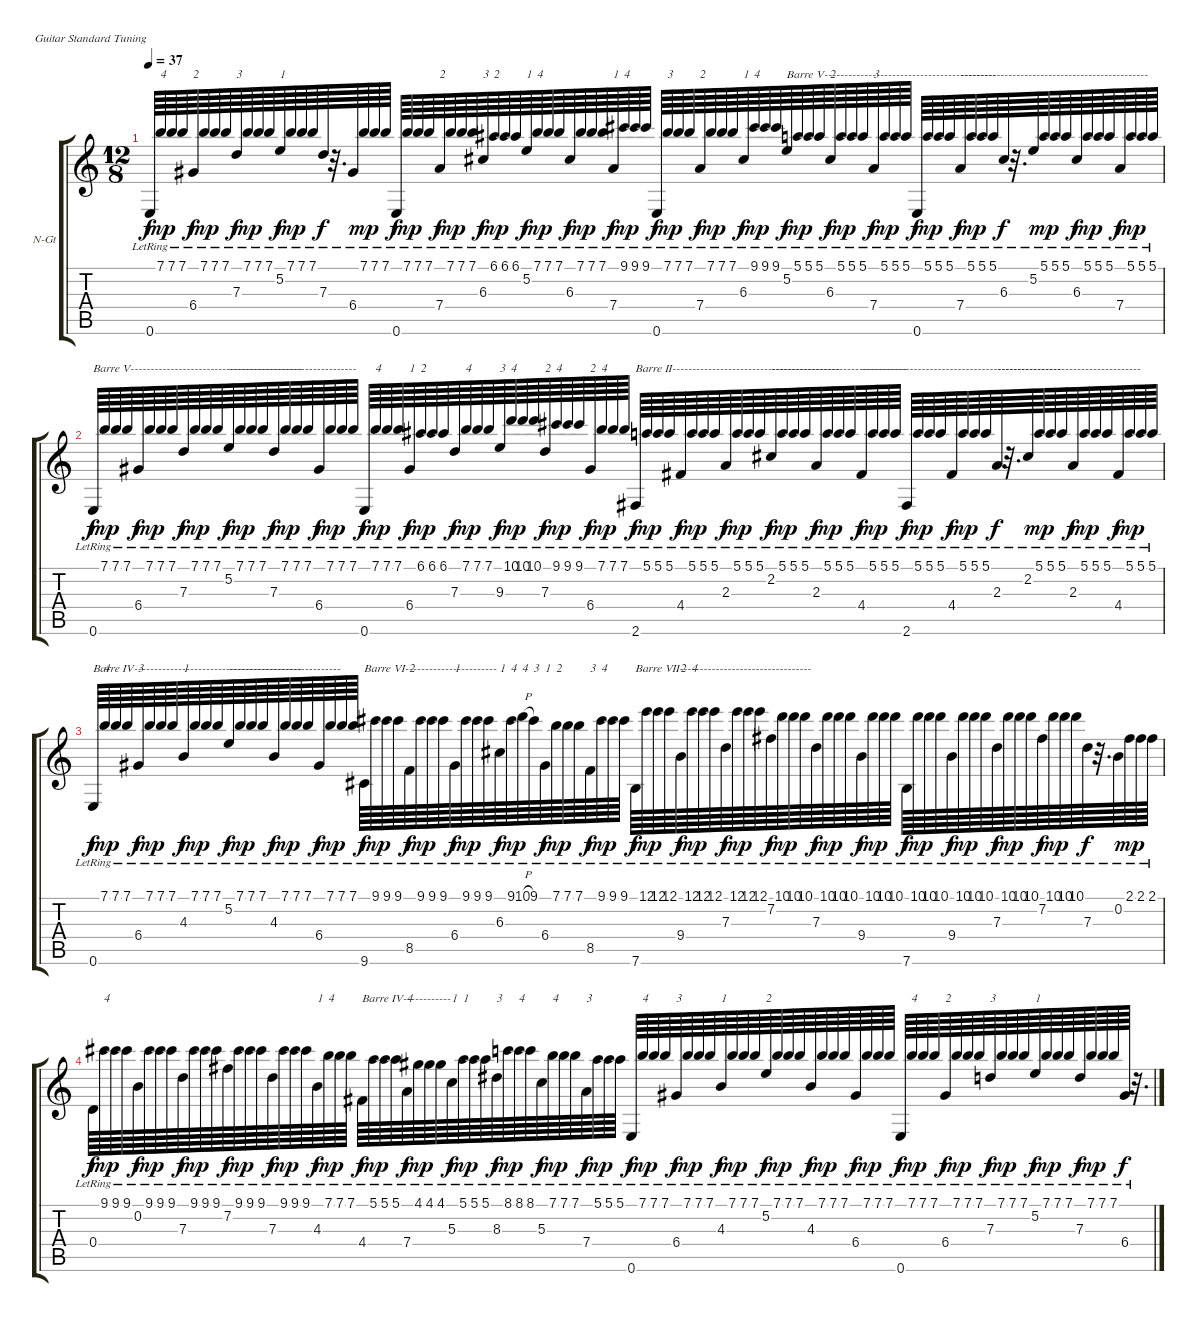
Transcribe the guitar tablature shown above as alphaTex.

\bracketExtendMode groupsimilarinstruments
\firstSystemTrackNameOrientation horizontal
\otherSystemsTrackNameOrientation horizontal
\track ("Guitar" "N-Gt") {instrument acousticguitarnylon}
\staff {score tabs}
\tuning (E4 B3 G3 D3 A2 E2)
\ts (12 8)
\tempo 37
\clef g2
\ks c
0.6{lr}.64{dy f} 7.1{lr}.64{txt "4" dy mp} 7.1{lr}.64 7.1{lr}.64 6.4{lr}.64{txt "2" dy f} 7.1{lr}.64{dy mp} 7.1{lr}.64 7.1{lr}.64 7.3{lr}.64{txt "3" dy f} 7.1{lr}.64{dy mp} 7.1{lr}.64 7.1{lr}.64 5.2{lr}.64{txt "1" dy f} 7.1{lr}.64{dy mp} 7.1{lr}.64 7.1{lr}.64 7.3{lr}.64{dy f} r.32{d} 6.4{lr}.64 7.1{lr}.64{dy mp} 7.1{lr}.64 7.1{lr}.64 0.6{lr}.64{dy f} 7.1{lr}.64{dy mp} 7.1{lr}.64 7.1{lr}.64 7.4{lr}.64{txt "2" dy f} 7.1{lr}.64{dy mp} 7.1{lr}.64 7.1{lr}.64 6.3{lr}.64{txt "3" dy f} 6.1{lr}.64{txt "2" dy mp} 6.1{lr}.64 6.1{lr}.64 5.2{lr}.64{txt "1" dy f} 7.1{lr}.64{txt "4" dy mp} 7.1{lr}.64 7.1{lr}.64 6.3{lr}.64{dy f} 7.1{lr}.64{dy mp} 7.1{lr}.64 7.1{lr}.64 7.4{lr}.64{txt "1" dy f} 9.1{lr}.64{txt "4" dy mp} 9.1{lr}.64 9.1{lr}.64 0.6{lr}.64{dy f} 7.1{lr}.64{txt "3" dy mp} 7.1{lr}.64 7.1{lr}.64 7.4{lr}.64{txt "2" dy f} 7.1{lr}.64{dy mp} 7.1{lr}.64 7.1{lr}.64 6.3{lr}.64{txt "1" dy f} 9.1{lr}.64{txt "4" dy mp} 9.1{lr}.64 9.1{lr}.64 5.2{lr}.64{txt "Barre V-------------------------------------------" dy f} 5.1{lr}.64{dy mp} 5.1{lr}.64 5.1{lr}.64 6.3{lr}.64{txt "2" dy f} 5.1{lr}.64{dy mp} 5.1{lr}.64 5.1{lr}.64 7.4{lr}.64{txt "3" dy f} 5.1{lr}.64{dy mp} 5.1{lr}.64 5.1{lr}.64 0.6{lr}.64{dy f} 5.1{lr}.64{dy mp} 5.1{lr}.64 5.1{lr}.64 7.4{lr}.64{txt "-----------------------------------------------" dy f} 5.1{lr}.64{dy mp} 5.1{lr}.64 5.1{lr}.64 6.3{lr}.64{dy f} r.32{d} 5.2{lr}.64 5.1{lr}.64{dy mp} 5.1{lr}.64 5.1{lr}.64 6.3{lr}.64{dy f} 5.1{lr}.64{dy mp} 5.1{lr}.64 5.1{lr}.64 7.4{lr}.64{dy f} 5.1{lr}.64{dy mp} 5.1{lr}.64 5.1{lr}.64 |
0.6{lr}.64{txt "Barre V-------------------------------------------" dy f} 7.1{lr}.64{dy mp} 7.1{lr}.64 7.1{lr}.64 6.4{lr}.64{dy f} 7.1{lr}.64{dy mp} 7.1{lr}.64 7.1{lr}.64 7.3{lr}.64{dy f} 7.1{lr}.64{dy mp} 7.1{lr}.64 7.1{lr}.64 5.2{lr}.64{txt "--------------------------------" dy f} 7.1{lr}.64{dy mp} 7.1{lr}.64 7.1{lr}.64 7.3{lr}.64{dy f} 7.1{lr}.64{dy mp} 7.1{lr}.64 7.1{lr}.64 6.4{lr}.64{dy f} 7.1{lr}.64{dy mp} 7.1{lr}.64 7.1{lr}.64 0.6{lr}.64{dy f} 7.1{lr}.64{txt "4" dy mp} 7.1{lr}.64 7.1{lr}.64 6.4{lr}.64{txt "1" dy f} 6.1{lr}.64{txt "2" dy mp} 6.1{lr}.64 6.1{lr}.64 7.3{lr}.64{dy f} 7.1{lr}.64{txt "4" dy mp} 7.1{lr}.64 7.1{lr}.64 9.3{lr}.64{txt "3" dy f} 10.1{lr}.64{txt "4" dy mp} 10.1{lr}.64 10.1{lr}.64 7.3{lr}.64{txt "2" dy f} 9.1{lr}.64{txt "4" dy mp} 9.1{lr}.64 9.1{lr}.64 6.4{lr}.64{txt "2" dy f} 7.1{lr}.64{txt "4" dy mp} 7.1{lr}.64 7.1{lr}.64 2.6{lr}.64{txt "Barre II------------------------------------------" dy f} 5.1{lr}.64{dy mp} 5.1{lr}.64 5.1{lr}.64 4.4{lr}.64{dy f} 5.1{lr}.64{dy mp} 5.1{lr}.64 5.1{lr}.64 2.3{lr}.64{dy f} 5.1{lr}.64{dy mp} 5.1{lr}.64 5.1{lr}.64 2.2{lr}.64{txt "----------------------------------" dy f} 5.1{lr}.64{dy mp} 5.1{lr}.64 5.1{lr}.64 2.3{lr}.64{dy f} 5.1{lr}.64{dy mp} 5.1{lr}.64 5.1{lr}.64 4.4{lr}.64{txt "--------------------------------------------------" dy f} 5.1{lr}.64{dy mp} 5.1{lr}.64 5.1{lr}.64 2.6{lr}.64{dy f} 5.1{lr}.64{dy mp} 5.1{lr}.64 5.1{lr}.64 4.4{lr}.64{dy f} 5.1{lr}.64{dy mp} 5.1{lr}.64 5.1{lr}.64 2.3{lr}.64{txt "------------------------------------" dy f} r.32{d} 2.2{lr}.64 5.1{lr}.64{dy mp} 5.1{lr}.64 5.1{lr}.64 2.3{lr}.64{dy f} 5.1{lr}.64{dy mp} 5.1{lr}.64 5.1{lr}.64 4.4{lr}.64{dy f} 5.1{lr}.64{dy mp} 5.1{lr}.64 5.1{lr}.64 |
0.6{lr}.64{txt "Barre IV------------------------------------------" dy f} 7.1{lr}.64{txt "4" dy mp} 7.1{lr}.64 7.1{lr}.64 6.4{lr}.64{txt "3" dy f} 7.1{lr}.64{dy mp} 7.1{lr}.64 7.1{lr}.64 4.3{lr}.64{txt "1" dy f} 7.1{lr}.64{dy mp} 7.1{lr}.64 7.1{lr}.64 5.2{lr}.64{txt "----------------------------" dy f} 7.1{lr}.64{dy mp} 7.1{lr}.64 7.1{lr}.64 4.3{lr}.64{dy f} 7.1{lr}.64{dy mp} 7.1{lr}.64 7.1{lr}.64 6.4{lr}.64{dy f} 7.1{lr}.64{dy mp} 7.1{lr}.64 7.1{lr}.64 9.6{lr}.64{txt "Barre VI-----------------------" dy f} 9.1{lr}.64{dy mp} 9.1{lr}.64 9.1{lr}.64 8.5{lr}.64{txt "2" dy f} 9.1{lr}.64{dy mp} 9.1{lr}.64 9.1{lr}.64 6.4{lr}.64{txt "1" dy f} 9.1{lr}.64{dy mp} 9.1{lr}.64 9.1{lr}.64 6.3{lr}.64{txt "1" dy f} 9.1{lr}.64{txt "4" dy mp} 10.1{h lr}.64{txt "4"} 9.1{lr}.64{txt "3"} 6.4{lr}.64{txt "1" dy f} 7.1{lr}.64{txt "2" dy mp} 7.1{lr}.64 7.1{lr}.64 8.5{lr}.64{txt "3" dy f} 9.1{lr}.64{txt "4" dy mp} 9.1{lr}.64 9.1{lr}.64 7.6{lr}.64{txt "Barre VII---------------------------------" dy f} 12.1{lr}.64{dy mp} 12.1{lr}.64 12.1{lr}.64 9.4{lr}.64{txt "2" dy f} 12.1{lr}.64{txt "4" dy mp} 12.1{lr}.64 12.1{lr}.64 7.3{lr}.64{dy f} 12.1{lr}.64{dy mp} 12.1{lr}.64 12.1{lr}.64 7.2{lr}.64{dy f} 10.1{lr}.64{dy mp} 10.1{lr}.64 10.1{lr}.64 7.3{lr}.64{dy f} 10.1{lr}.64{dy mp} 10.1{lr}.64 10.1{lr}.64 9.4{lr}.64{dy f} 10.1{lr}.64{dy mp} 10.1{lr}.64 10.1{lr}.64 7.6{lr}.64{dy f} 10.1{lr}.64{dy mp} 10.1{lr}.64 10.1{lr}.64 9.4{lr}.64{dy f} 10.1{lr}.64{dy mp} 10.1{lr}.64 10.1{lr}.64 7.3{lr}.64{dy f} 10.1{lr}.64{dy mp} 10.1{lr}.64 10.1{lr}.64 7.2{lr}.64{dy f} 10.1{lr}.64{dy mp} 10.1{lr}.64 10.1{lr}.64 7.3{lr}.64{dy f} r.32{d} 0.2{lr}.64 2.1{lr}.64{dy mp} 2.1{lr}.64 2.1{lr}.64 |
0.4{lr}.64{dy f} 9.1{lr}.64{txt "4" dy mp} 9.1{lr}.64 9.1{lr}.64 0.2{lr}.64{dy f} 9.1{lr}.64{dy mp} 9.1{lr}.64 9.1{lr}.64 7.3{lr}.64{dy f} 9.1{lr}.64{dy mp} 9.1{lr}.64 9.1{lr}.64 7.2{lr}.64{dy f} 9.1{lr}.64{dy mp} 9.1{lr}.64 9.1{lr}.64 7.3{lr}.64{dy f} 9.1{lr}.64{dy mp} 9.1{lr}.64 9.1{lr}.64 4.3{lr}.64{txt "1" dy f} 7.1{lr}.64{txt "4" dy mp} 7.1{lr}.64 7.1{lr}.64 4.4{lr}.64{txt "Barre IV------------" dy f} 5.1{lr}.64{dy mp} 5.1{lr}.64 5.1{lr}.64 7.4{lr}.64{txt "4" dy f} 4.1{lr}.64{dy mp} 4.1{lr}.64 4.1{lr}.64 5.3{lr}.64{txt "1" dy f} 5.1{lr}.64{txt "1" dy mp} 5.1{lr}.64 5.1{lr}.64 8.3{lr}.64{txt "3" dy f} 8.1{lr}.64{dy mp} 8.1{lr}.64{txt "4"} 8.1{lr}.64 5.3{lr}.64{dy f} 7.1{lr}.64{txt "4" dy mp} 7.1{lr}.64 7.1{lr}.64 7.4{lr}.64{txt "3" dy f} 5.1{lr}.64{dy mp} 5.1{lr}.64 5.1{lr}.64 0.6{lr}.64{dy f} 7.1{lr}.64{txt "4" dy mp} 7.1{lr}.64 7.1{lr}.64 6.4{lr}.64{txt "3" dy f} 7.1{lr}.64{dy mp} 7.1{lr}.64 7.1{lr}.64 4.3{lr}.64{txt "1" dy f} 7.1{lr}.64{dy mp} 7.1{lr}.64 7.1{lr}.64 5.2{lr}.64{txt "2" dy f} 7.1{lr}.64{dy mp} 7.1{lr}.64 7.1{lr}.64 4.3{lr}.64{dy f} 7.1{lr}.64{dy mp} 7.1{lr}.64 7.1{lr}.64 6.4{lr}.64{dy f} 7.1{lr}.64{dy mp} 7.1{lr}.64 7.1{lr}.64 0.6{lr}.64{dy f} 7.1{lr}.64{txt "4" dy mp} 7.1{lr}.64 7.1{lr}.64 6.4{lr}.64{txt "2" dy f} 7.1{lr}.64{dy mp} 7.1{lr}.64 7.1{lr}.64 7.3{lr}.64{txt "3" dy f} 7.1{lr}.64{dy mp} 7.1{lr}.64 7.1{lr}.64 5.2{lr}.64{txt "1" dy f} 7.1{lr}.64{dy mp} 7.1{lr}.64 7.1{lr}.64 7.3{lr}.64{dy f} 7.1{lr}.64{dy mp} 7.1{lr}.64 7.1{lr}.64 6.4{lr}.64{dy f} r.32{d}
